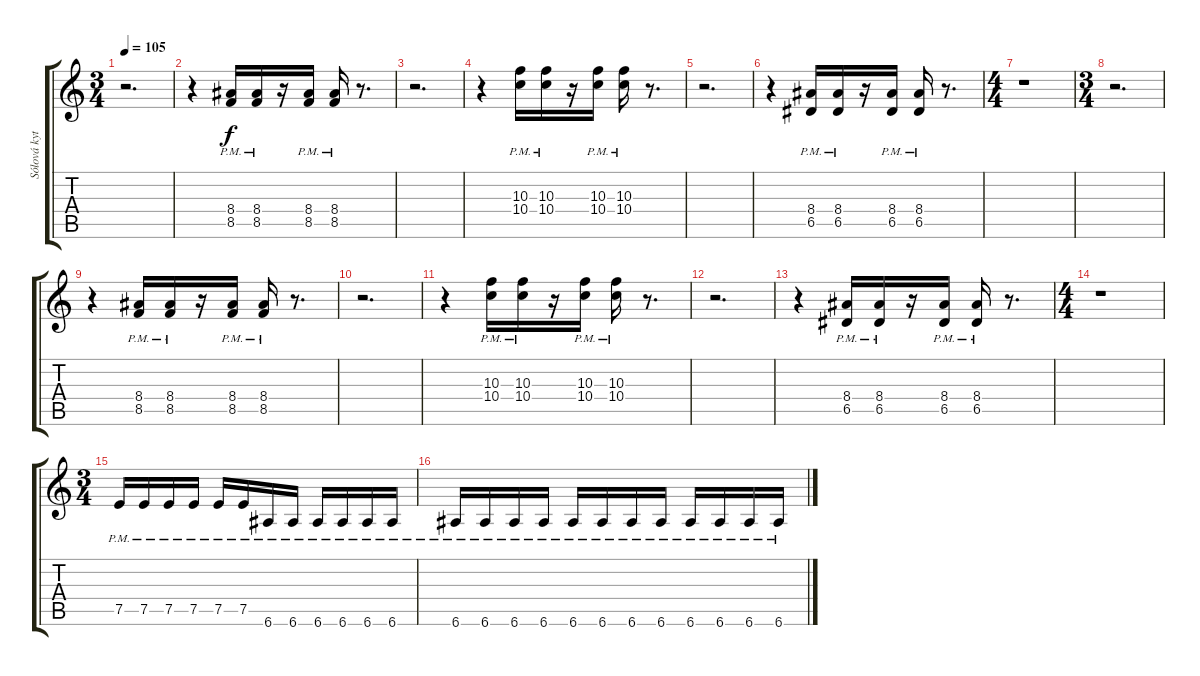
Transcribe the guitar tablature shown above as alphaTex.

\track ("Sólová kytara" "Sólová kyt") {instrument distortionguitar}
\staff {score tabs}
\tuning (E4 B3 G3 D3 A2 E2) {hide}
\ts (3 4)
\tempo 105
\clef g2
\ks c
r.2{d dy f instrument distortionguitar} |
r.4 (8.4{pm} 8.5{pm}).16 (8.4{pm} 8.5{pm}).16 r.16 (8.4{pm} 8.5{pm}).16 (8.4{pm} 8.5{pm}).16 r.8{d} |
r.2{d} |
r.4 (10.3{pm} 10.4{pm}).16 (10.3{pm} 10.4{pm}).16 r.16 (10.3{pm} 10.4{pm}).16 (10.3{pm} 10.4{pm}).16 r.8{d} |
r.2{d} |
r.4 (8.4{pm} 6.5{pm}).16 (8.4{pm} 6.5{pm}).16 r.16 (8.4{pm} 6.5{pm}).16 (8.4{pm} 6.5{pm}).16 r.8{d} |
\ts (4 4)
r.1 |
\ts (3 4)
r.2{d} |
r.4 (8.4{pm} 8.5{pm}).16 (8.4{pm} 8.5{pm}).16 r.16 (8.4{pm} 8.5{pm}).16 (8.4{pm} 8.5{pm}).16 r.8{d} |
r.2{d} |
r.4 (10.3{pm} 10.4{pm}).16 (10.3{pm} 10.4{pm}).16 r.16 (10.3{pm} 10.4{pm}).16 (10.3{pm} 10.4{pm}).16 r.8{d} |
r.2{d} |
r.4 (8.4{pm} 6.5{pm}).16 (8.4{pm} 6.5{pm}).16 r.16 (8.4{pm} 6.5{pm}).16 (8.4{pm} 6.5{pm}).16 r.8{d} |
\ts (4 4)
r.1 |
\ts (3 4)
7.5{pm}.16 7.5{pm}.16 7.5{pm}.16 7.5{pm}.16 7.5{pm}.16 7.5{pm}.16 6.6{pm}.16 6.6{pm}.16 6.6{pm}.16 6.6{pm}.16 6.6{pm}.16 6.6{pm}.16 |
6.6{pm}.16 6.6{pm}.16 6.6{pm}.16 6.6{pm}.16 6.6{pm}.16 6.6{pm}.16 6.6{pm}.16 6.6{pm}.16 6.6{pm}.16 6.6{pm}.16 6.6{pm}.16 6.6{pm}.16
